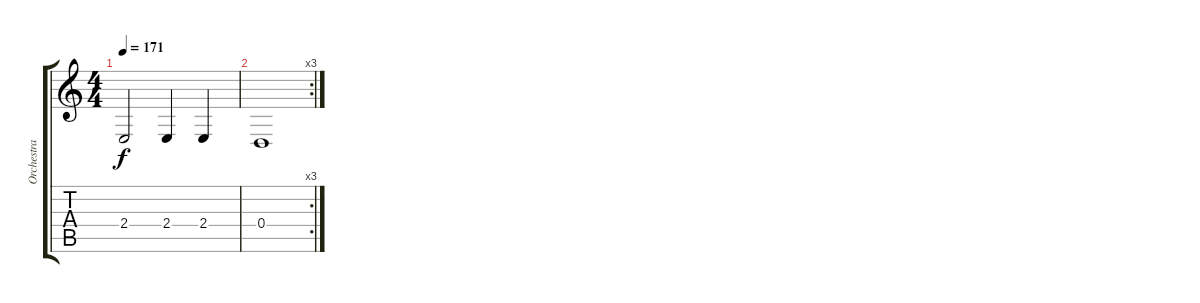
\track ("Orchestra" "Orchestra") {instrument stringensemble1}
\staff {score tabs}
\tuning (E4 B3 G3 D3 A2 E2) {hide}
\ts (4 4)
\tempo 171
\clef g2
\ks c
2.4.2{dy f} 2.4.4 2.4.4 |
\rc 3
0.4.1
